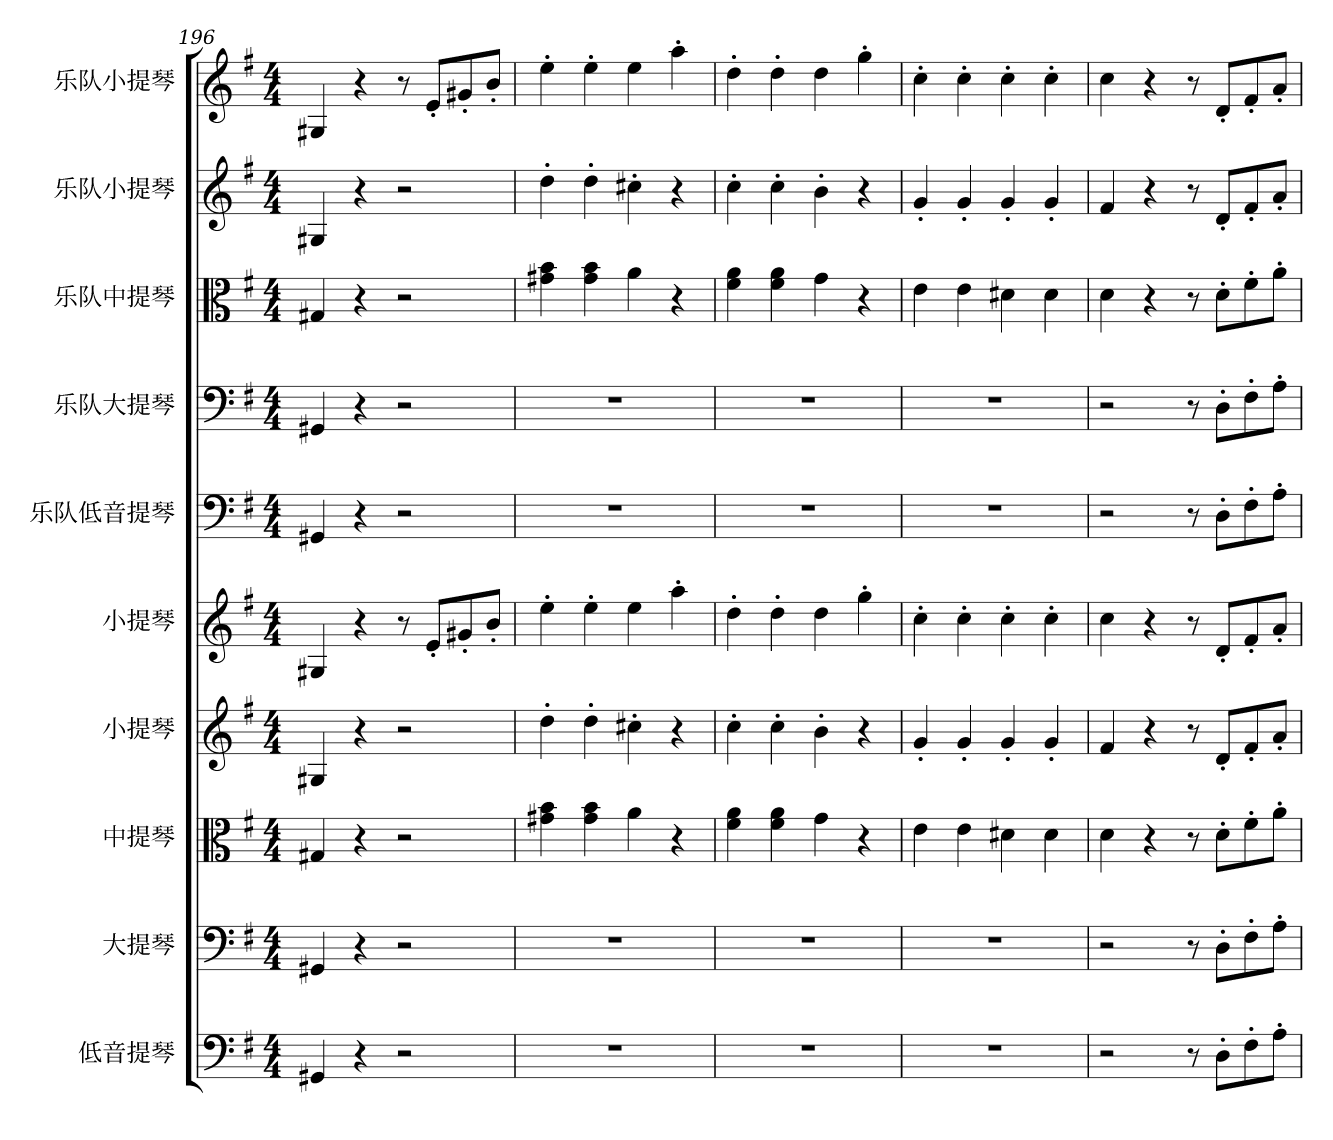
**kern	**kern	**kern	**kern	**kern	**kern	**kern	**kern	**kern	**kern
*part10	*part9	*part8	*part7	*part6	*part5	*part4	*part3	*part2	*part1
*staff10	*staff9	*staff8	*staff7	*staff6	*staff5	*staff4	*staff3	*staff2	*staff1
*I"低音提琴	*I"大提琴	*I"中提琴	*I"小提琴	*I"小提琴	*I"乐队低音提琴	*I"乐队大提琴	*I"乐队中提琴	*I"乐队小提琴	*I"乐队小提琴
*clefF4	*clefF4	*clefC3	*clefG2	*clefG2	*clefF4	*clefF4	*clefC3	*clefG2	*clefG2
*ITrd7c12	*	*	*	*	*ITrd7c12	*	*	*	*
*k[f#]	*k[f#]	*k[f#]	*k[f#]	*k[f#]	*k[f#]	*k[f#]	*k[f#]	*k[f#]	*k[f#]
*M4/4	*M4/4	*M4/4	*M4/4	*M4/4	*M4/4	*M4/4	*M4/4	*M4/4	*M4/4
*MM236	*MM236	*MM236	*MM236	*MM236	*MM236	*MM236	*MM236	*MM236	*MM236
=196	=196	=196	=196	=196	=196	=196	=196	=196	=196
4GGG#X/	4GG#X/	4G#X/	4G#X/	4G#X/	4GGG#X/	4GG#X/	4G#X/	4G#X/	4G#X/
4r	4r	4r	4r	4r	4r	4r	4r	4r	4r
2r	2r	2r	2r	8r	2r	2r	2r	2r	8r
.	.	.	.	8e'/L	.	.	.	.	8e'/L
.	.	.	.	8g#X'/	.	.	.	.	8g#X'/
.	.	.	.	8b'/J	.	.	.	.	8b'/J
!!LO:PB:g=z
=197	=197	=197	=197	=197	=197	=197	=197	=197	=197
1r	1r	4g#X\ 4b\	4dd'\	4ee'\	1r	1r	4g#X\ 4b\	4dd'\	4ee'\
.	.	4g#\ 4b\	4dd'\	4ee'\	.	.	4g#\ 4b\	4dd'\	4ee'\
*	*	*	*	*	*	*	*	*	*MM234
.	.	4a\	4cc#X'\	4ee\	.	.	4a\	4cc#X'\	4ee\
.	.	4r	4r	4aa'\	.	.	4r	4r	4aa'\
=198	=198	=198	=198	=198	=198	=198	=198	=198	=198
*	*	*	*	*	*	*	*	*	*MM232
1r	1r	4f#\ 4a\	4cc'\	4dd'\	1r	1r	4f#\ 4a\	4cc'\	4dd'\
.	.	4f#\ 4a\	4cc'\	4dd'\	.	.	4f#\ 4a\	4cc'\	4dd'\
*	*	*	*	*	*	*	*	*	*MM230
.	.	4g\	4b'\	4dd\	.	.	4g\	4b'\	4dd\
.	.	4r	4r	4gg'\	.	.	4r	4r	4gg'\
=199	=199	=199	=199	=199	=199	=199	=199	=199	=199
*	*	*	*	*	*	*	*	*	*MM228
1r	1r	4e\	4g'/	4cc'\	1r	1r	4e\	4g'/	4cc'\
.	.	4e\	4g'/	4cc'\	.	.	4e\	4g'/	4cc'\
*	*	*	*	*	*	*	*	*	*MM226
.	.	4d#X\	4g'/	4cc'\	.	.	4d#X\	4g'/	4cc'\
.	.	4d#\	4g'/	4cc'\	.	.	4d#\	4g'/	4cc'\
=200	=200	=200	=200	=200	=200	=200	=200	=200	=200
*	*	*	*	*	*	*	*	*	*MM236
2r	2r	4d\	4f#/	4cc\	2r	2r	4d\	4f#/	4cc\
.	.	4r	4r	4r	.	.	4r	4r	4r
8r	8r	8r	8r	8r	8r	8r	8r	8r	8r
8DD'\L	8D'\L	8d'\L	8d'/L	8d'/L	8DD'\L	8D'\L	8d'\L	8d'/L	8d'/L
8FF#'\	8F#'\	8f#'\	8f#'/	8f#'/	8FF#'\	8F#'\	8f#'\	8f#'/	8f#'/
8AA'\J	8A'\J	8a'\J	8a'/J	8a'/J	8AA'\J	8A'\J	8a'\J	8a'/J	8a'/J
=	=	=	=	=	=	=	=	=	=
*-	*-	*-	*-	*-	*-	*-	*-	*-	*-
